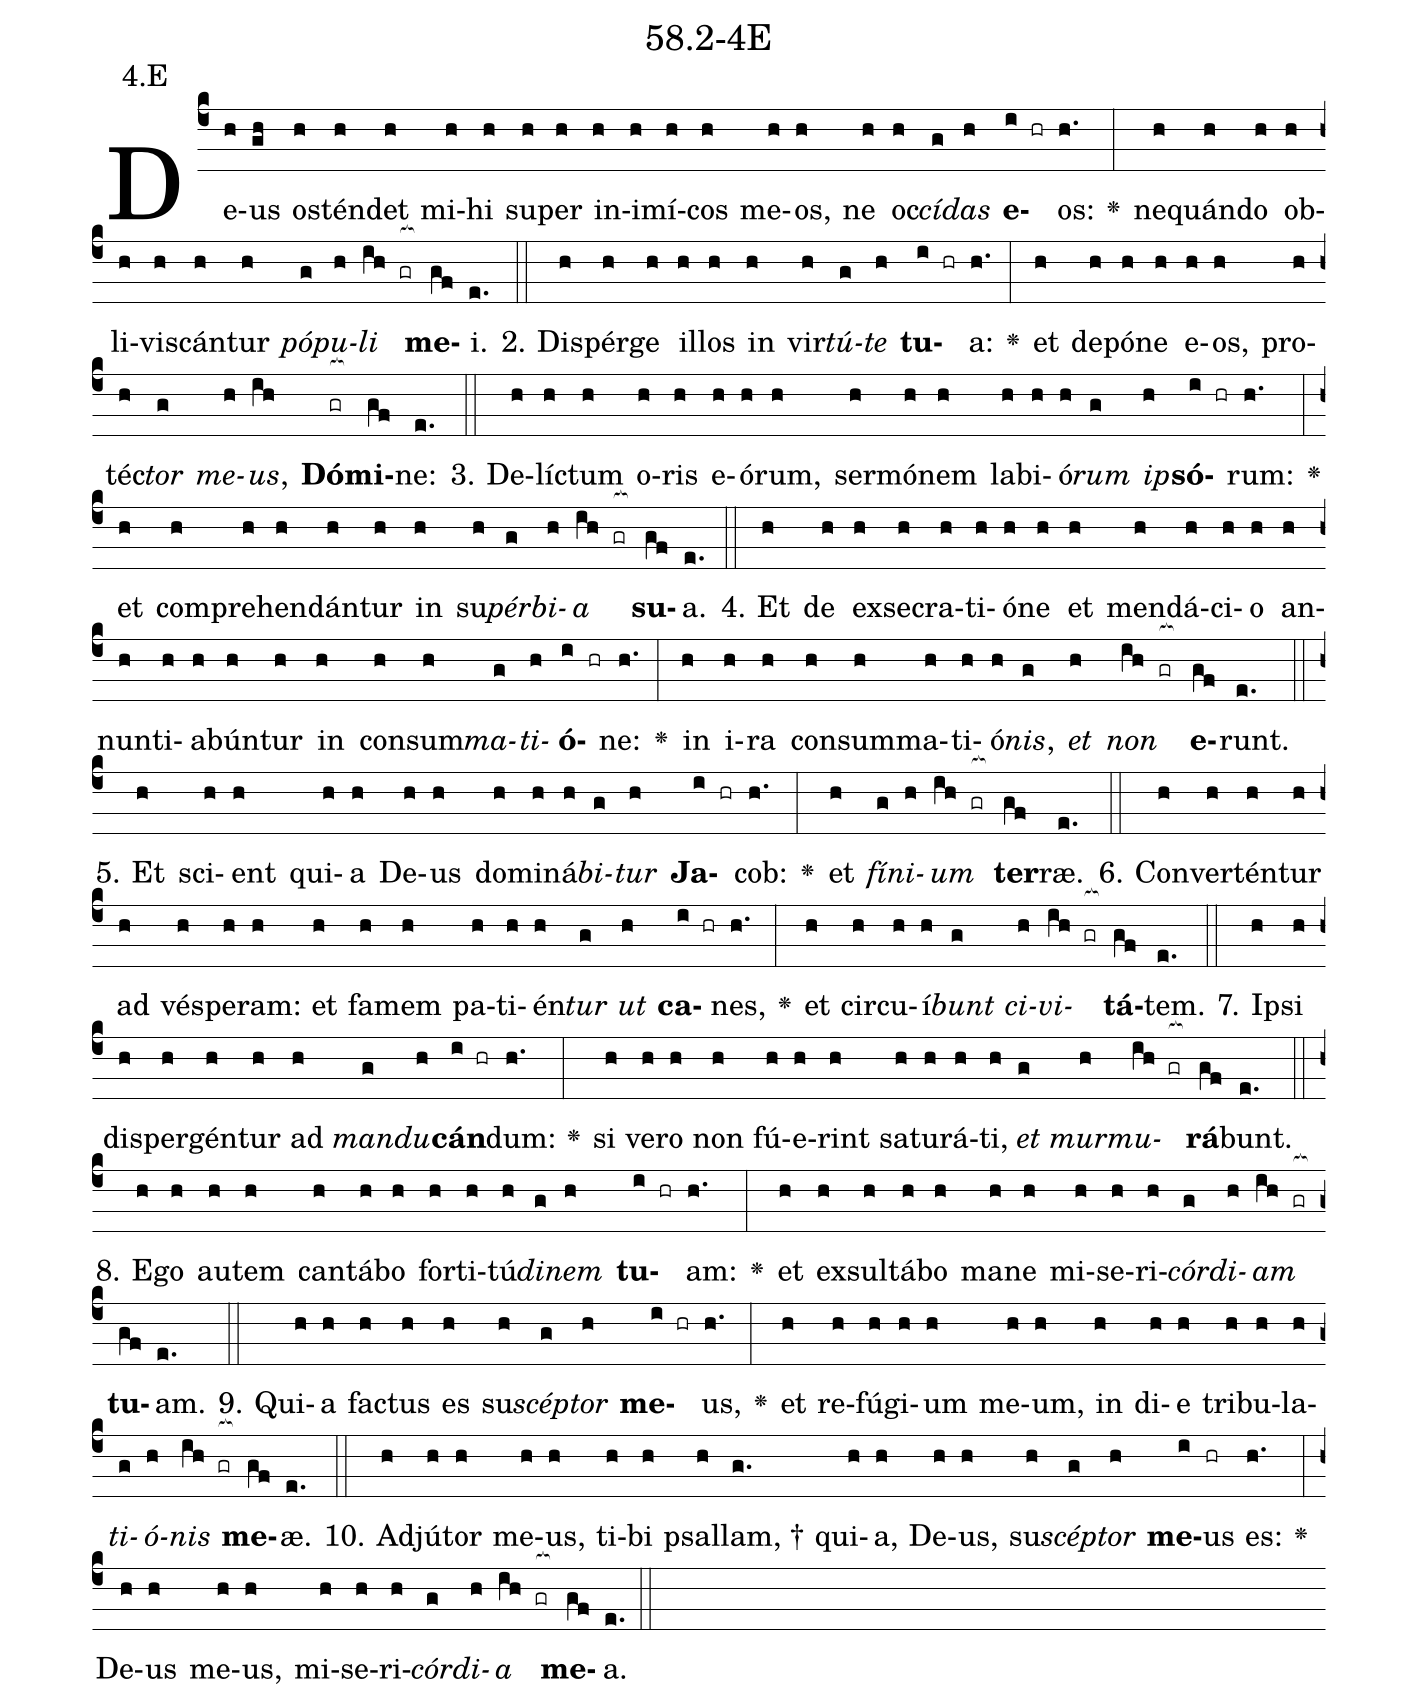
name: 58.2-4E;
annotation: 4.E;
%%
(c4)De(h)us(gh) os(h)tén(h)det(h) mi(h)hi(h) su(h)per(h) in(h)i(h)mí(h)cos(h) me(h)os,(h) ne(h) oc(h)<i>cí</i>(g)<i>das</i>(h) <b>e</b>(i hr)os:(h.) <v>\greheightstar</v>(:) ne(h)quán(h)do(h) ob(h)li(h)vis(h)cán(h)tur(h) <i>pó</i>(g)<i>pu</i>(h)<i>li</i>(ih gr[ocb:1{]) <b>me</b>(gf[ocb:0}])i.(e.) (::)
2. Di(h)spér(h)ge(h) il(h)los(h) in(h) vir(h)<i>tú</i>(g)<i>te</i>(h) <b>tu</b>(i hr)a:(h.) <v>\greheightstar</v>(:) et(h) de(h)pó(h)ne(h) e(h)os,(h) pro(h)téc(h)<i>tor</i>(g) <i>me</i>(h)<i>us</i>,(ih) <b>Dó</b>(gr[ocb:1{])<b>mi</b>(gf[ocb:0}])ne:(e.) (::)
3. De(h)líc(h)tum(h) o(h)ris(h) e(h)ó(h)rum,(h) ser(h)mó(h)nem(h) la(h)bi(h)ó(h)<i>rum</i>(g) <i>ip</i>(h)<b>só</b>(i hr)rum:(h.) <v>\greheightstar</v>(:) et(h) com(h)pre(h)hen(h)dán(h)tur(h) in(h) su(h)<i>pér</i>(g)<i>bi</i>(h)<i>a</i>(ih gr[ocb:1{]) <b>su</b>(gf[ocb:0}])a.(e.) (::)
4. Et(h) de(h) ex(h)se(h)cra(h)ti(h)ó(h)ne(h) et(h) men(h)dá(h)ci(h)o(h) an(h)nun(h)ti(h)a(h)bún(h)tur(h) in(h) con(h)sum(h)<i>ma</i>(g)<i>ti</i>(h)<b>ó</b>(i hr)ne:(h.) <v>\greheightstar</v>(:) in(h) i(h)ra(h) con(h)sum(h)ma(h)ti(h)ó(h)<i>nis</i>,(g) <i>et</i>(h) <i>non</i>(ih gr[ocb:1{]) <b>e</b>(gf[ocb:0}])runt.(e.) (::)
5. Et(h) sci(h)ent(h) qui(h)a(h) De(h)us(h) do(h)mi(h)ná(h)<i>bi</i>(g)<i>tur</i>(h) <b>Ja</b>(i hr)cob:(h.) <v>\greheightstar</v>(:) et(h) <i>fí</i>(g)<i>ni</i>(h)<i>um</i>(ih gr[ocb:1{]) <b>ter</b>(gf[ocb:0}])ræ.(e.) (::)
6. Con(h)ver(h)tén(h)tur(h) ad(h) vés(h)pe(h)ram:(h) et(h) fa(h)mem(h) pa(h)ti(h)én(h)<i>tur</i>(g) <i>ut</i>(h) <b>ca</b>(i hr)nes,(h.) <v>\greheightstar</v>(:) et(h) cir(h)cu(h)í(h)<i>bunt</i>(g) <i>ci</i>(h)<i>vi</i>(ih gr[ocb:1{])<b>tá</b>(gf[ocb:0}])tem.(e.) (::)
7. Ip(h)si(h) di(h)sper(h)gén(h)tur(h) ad(h) <i>man</i>(g)<i>du</i>(h)<b>cán</b>(i hr)dum:(h.) <v>\greheightstar</v>(:) si(h) ve(h)ro(h) non(h) fú(h)e(h)rint(h) sa(h)tu(h)rá(h)ti,(h) <i>et</i>(g) <i>mur</i>(h)<i>mu</i>(ih gr[ocb:1{])<b>rá</b>(gf[ocb:0}])bunt.(e.) (::)
8. E(h)go(h) au(h)tem(h) can(h)tá(h)bo(h) for(h)ti(h)tú(h)<i>di</i>(g)<i>nem</i>(h) <b>tu</b>(i hr)am:(h.) <v>\greheightstar</v>(:) et(h) ex(h)sul(h)tá(h)bo(h) ma(h)ne(h) mi(h)se(h)ri(h)<i>cór</i>(g)<i>di</i>(h)<i>am</i>(ih gr[ocb:1{]) <b>tu</b>(gf[ocb:0}])am.(e.) (::)
9. Qui(h)a(h) fac(h)tus(h) es(h) su(h)<i>scép</i>(g)<i>tor</i>(h) <b>me</b>(i hr)us,(h.) <v>\greheightstar</v>(:) et(h) re(h)fú(h)gi(h)um(h) me(h)um,(h) in(h) di(h)e(h) tri(h)bu(h)la(h)<i>ti</i>(g)<i>ó</i>(h)<i>nis</i>(ih gr[ocb:1{]) <b>me</b>(gf[ocb:0}])æ.(e.) (::)
10. Ad(h)jú(h)tor(h) me(h)us,(h) ti(h)bi(h) psal(h)lam, †(g.) qui(h)a,(h) De(h)us,(h) su(h)<i>scép</i>(g)<i>tor</i>(h) <b>me</b>(i)us(hr) es:(h.) <v>\greheightstar</v>(:) De(h)us(h) me(h)us,(h) mi(h)se(h)ri(h)<i>cór</i>(g)<i>di</i>(h)<i>a</i>(ih gr[ocb:1{]) <b>me</b>(gf[ocb:0}])a.(e.) (::)
